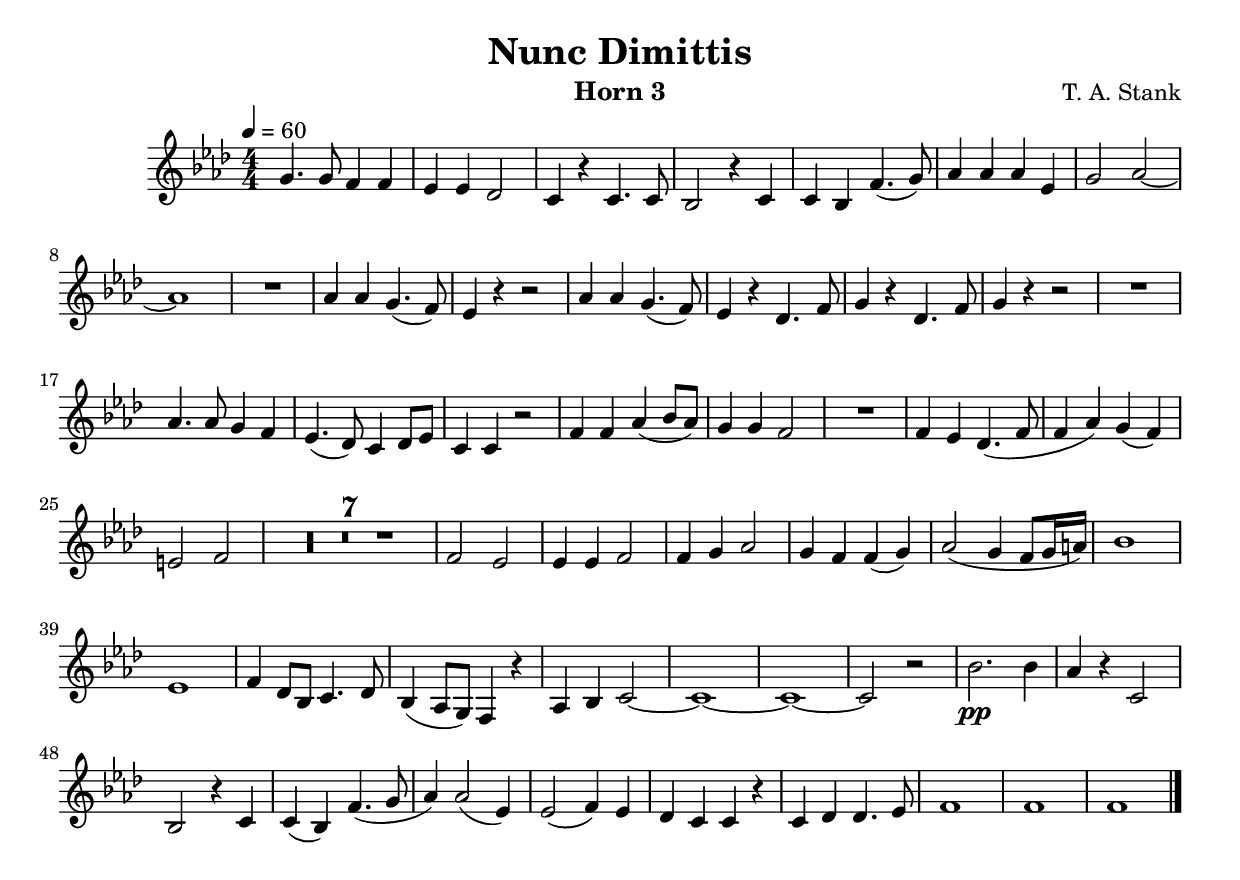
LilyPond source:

\version "2.12.3"

\include "header.lyi"
\include "template.lyi"

alto = \relative c'' {
    g4. g8 f4 f             |%1
    ees4 ees des2           |%2
    c4 r c4. c8             |%3
    bes2 r4 c               |%4
    c4 bes f'4. (g8)        |%5
    aes4 aes aes ees        |%6
    g2 aes~                 |%7
    aes1                    |%8
    R1                      |%9
    aes4 aes g4. (f8)       |%10
    ees4 r r2               |%11
    aes4 aes g4. (f8)       |%12
    ees4 r des4. f8         |%13
    g4 r des4. f8           |%14
    g4 r r2                 |%15
    R1                      |%16
    aes4. aes8 g4 f         |%17
    ees4. (des8) c4 des8 ees    |%18
    c4 c r2                     |%19
    f4 f aes (bes8 aes)         |%20
    g4 g f2                     |%21
    R1                          |%22
    f4 ees des4. (f8            |%23
    f4 aes) g (f)               |%24
    e2 f                        |%25
    R1*7                        |%26-32
    f2 ees                      |%33
    ees4 ees f2                 |%34
    f4 g aes2                   |%35
    g4 f f (g)                  |%36
    aes2 (g4 f8 g16 a)          |%37
    bes1                        |%38
    ees,1                       |%39
    f4 des8 bes c4. des8        |%40
    bes4 (aes8 g) f4 r          |%41
    aes4 bes c2~                |%42
    c1~                         |%43
    c1~                         |%44
    c2 r                        |%45
    bes'2.\pp bes4              |%46
    aes4 r c,2                  |%47
    bes2 r4 c                   |%48
    c4 (bes) f'4. (g8           |%49
    aes4) aes2 (ees4)           |%50
    ees2 (f4) ees               |%51
    des4 c c r                  |%52
    c4 des des4. ees8           |%53
    f1                          |%54
    f1                          |%55
    f1                          |%56
}


\header {
    instrument = "Horn 3"
}

\score {
    \new Staff = Alto <<
        \compressFullBarRests
        \transposition f
        \template
        \new Voice <<
            \alto
        >>
    >>
    \layout { }
}
